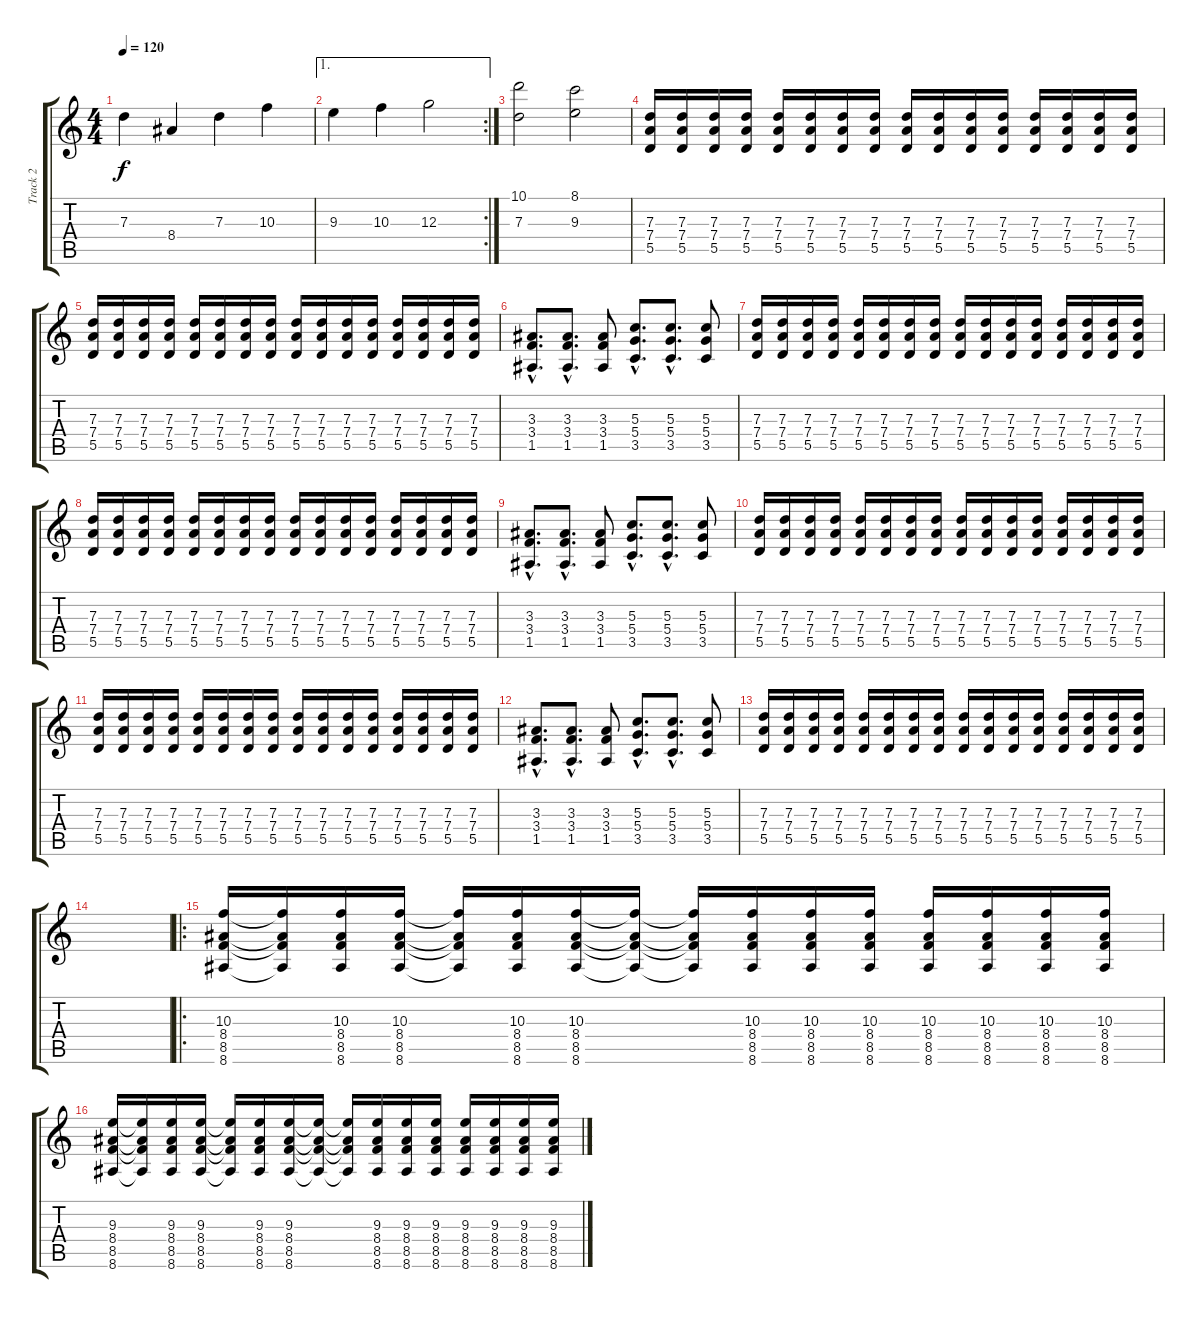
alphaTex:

\track ("Track 2" "Track 2") {instrument distortionguitar}
\staff {score tabs}
\tuning (E4 B3 G3 D3 A2 D2) {hide}
\ts (4 4)
\tempo 120
\clef g2
\ks c
7.3.4{dy f} 8.4.4 7.3.4 10.3.4 |
\ae 1
\rc 2
9.3.4 10.3.4 12.3.2 |
(10.1 7.3).2 (8.1 9.3).2 |
(7.3 7.4 5.5).16 (7.3 7.4 5.5).16 (7.3 7.4 5.5).16 (7.3 7.4 5.5).16 (7.3 7.4 5.5).16 (7.3 7.4 5.5).16 (7.3 7.4 5.5).16 (7.3 7.4 5.5).16 (7.3 7.4 5.5).16 (7.3 7.4 5.5).16 (7.3 7.4 5.5).16 (7.3 7.4 5.5).16 (7.3 7.4 5.5).16 (7.3 7.4 5.5).16 (7.3 7.4 5.5).16 (7.3 7.4 5.5).16 |
(7.3 7.4 5.5).16 (7.3 7.4 5.5).16 (7.3 7.4 5.5).16 (7.3 7.4 5.5).16 (7.3 7.4 5.5).16 (7.3 7.4 5.5).16 (7.3 7.4 5.5).16 (7.3 7.4 5.5).16 (7.3 7.4 5.5).16 (7.3 7.4 5.5).16 (7.3 7.4 5.5).16 (7.3 7.4 5.5).16 (7.3 7.4 5.5).16 (7.3 7.4 5.5).16 (7.3 7.4 5.5).16 (7.3 7.4 5.5).16 |
(3.3{hac} 3.4{hac} 1.5{hac}).8{d} (3.3{hac} 3.4{hac} 1.5{hac}).8{d} (3.3 3.4 1.5).8 (5.3{hac} 5.4{hac} 3.5{hac}).8{d} (5.3{hac} 5.4{hac} 3.5{hac}).8{d} (5.3 5.4 3.5).8 |
(7.3 7.4 5.5).16 (7.3 7.4 5.5).16 (7.3 7.4 5.5).16 (7.3 7.4 5.5).16 (7.3 7.4 5.5).16 (7.3 7.4 5.5).16 (7.3 7.4 5.5).16 (7.3 7.4 5.5).16 (7.3 7.4 5.5).16 (7.3 7.4 5.5).16 (7.3 7.4 5.5).16 (7.3 7.4 5.5).16 (7.3 7.4 5.5).16 (7.3 7.4 5.5).16 (7.3 7.4 5.5).16 (7.3 7.4 5.5).16 |
(7.3 7.4 5.5).16 (7.3 7.4 5.5).16 (7.3 7.4 5.5).16 (7.3 7.4 5.5).16 (7.3 7.4 5.5).16 (7.3 7.4 5.5).16 (7.3 7.4 5.5).16 (7.3 7.4 5.5).16 (7.3 7.4 5.5).16 (7.3 7.4 5.5).16 (7.3 7.4 5.5).16 (7.3 7.4 5.5).16 (7.3 7.4 5.5).16 (7.3 7.4 5.5).16 (7.3 7.4 5.5).16 (7.3 7.4 5.5).16 |
(3.3{hac} 3.4{hac} 1.5{hac}).8{d} (3.3{hac} 3.4{hac} 1.5{hac}).8{d} (3.3 3.4 1.5).8 (5.3{hac} 5.4{hac} 3.5{hac}).8{d} (5.3{hac} 5.4{hac} 3.5{hac}).8{d} (5.3 5.4 3.5).8 |
(7.3 7.4 5.5).16 (7.3 7.4 5.5).16 (7.3 7.4 5.5).16 (7.3 7.4 5.5).16 (7.3 7.4 5.5).16 (7.3 7.4 5.5).16 (7.3 7.4 5.5).16 (7.3 7.4 5.5).16 (7.3 7.4 5.5).16 (7.3 7.4 5.5).16 (7.3 7.4 5.5).16 (7.3 7.4 5.5).16 (7.3 7.4 5.5).16 (7.3 7.4 5.5).16 (7.3 7.4 5.5).16 (7.3 7.4 5.5).16 |
(7.3 7.4 5.5).16 (7.3 7.4 5.5).16 (7.3 7.4 5.5).16 (7.3 7.4 5.5).16 (7.3 7.4 5.5).16 (7.3 7.4 5.5).16 (7.3 7.4 5.5).16 (7.3 7.4 5.5).16 (7.3 7.4 5.5).16 (7.3 7.4 5.5).16 (7.3 7.4 5.5).16 (7.3 7.4 5.5).16 (7.3 7.4 5.5).16 (7.3 7.4 5.5).16 (7.3 7.4 5.5).16 (7.3 7.4 5.5).16 |
(3.3{hac} 3.4{hac} 1.5{hac}).8{d} (3.3{hac} 3.4{hac} 1.5{hac}).8{d} (3.3 3.4 1.5).8 (5.3{hac} 5.4{hac} 3.5{hac}).8{d} (5.3{hac} 5.4{hac} 3.5{hac}).8{d} (5.3 5.4 3.5).8 |
(7.3 7.4 5.5).16 (7.3 7.4 5.5).16 (7.3 7.4 5.5).16 (7.3 7.4 5.5).16 (7.3 7.4 5.5).16 (7.3 7.4 5.5).16 (7.3 7.4 5.5).16 (7.3 7.4 5.5).16 (7.3 7.4 5.5).16 (7.3 7.4 5.5).16 (7.3 7.4 5.5).16 (7.3 7.4 5.5).16 (7.3 7.4 5.5).16 (7.3 7.4 5.5).16 (7.3 7.4 5.5).16 (7.3 7.4 5.5).16 |
|
\ro
(10.3 8.4 8.5 8.6).16 (10.3{t} 8.4{t} 8.5{t} 8.6{t}).16 (10.3 8.4 8.5 8.6).16 (10.3 8.4 8.5 8.6).16 (10.3{t} 8.4{t} 8.5{t} 8.6{t}).16 (10.3 8.4 8.5 8.6).16 (10.3 8.4 8.5 8.6).16 (10.3{t} 8.4{t} 8.5{t} 8.6{t}).16 (10.3{t} 8.4{t} 8.5{t} 8.6{t}).16 (10.3 8.4 8.5 8.6).16 (10.3 8.4 8.5 8.6).16 (10.3 8.4 8.5 8.6).16 (10.3 8.4 8.5 8.6).16 (10.3 8.4 8.5 8.6).16 (10.3 8.4 8.5 8.6).16 (10.3 8.4 8.5 8.6).16 |
(9.3 8.4 8.5 8.6).16 (9.3{t} 8.4{t} 8.5{t} 8.6{t}).16 (9.3 8.4 8.5 8.6).16 (9.3 8.4 8.5 8.6).16 (9.3{t} 8.4{t} 8.5{t} 8.6{t}).16 (9.3 8.4 8.5 8.6).16 (9.3 8.4 8.5 8.6).16 (9.3{t} 8.4{t} 8.5{t} 8.6{t}).16 (9.3{t} 8.4{t} 8.5{t} 8.6{t}).16 (9.3 8.4 8.5 8.6).16 (9.3 8.4 8.5 8.6).16 (9.3 8.4 8.5 8.6).16 (9.3 8.4 8.5 8.6).16 (9.3 8.4 8.5 8.6).16 (9.3 8.4 8.5 8.6).16 (9.3 8.4 8.5 8.6).16
